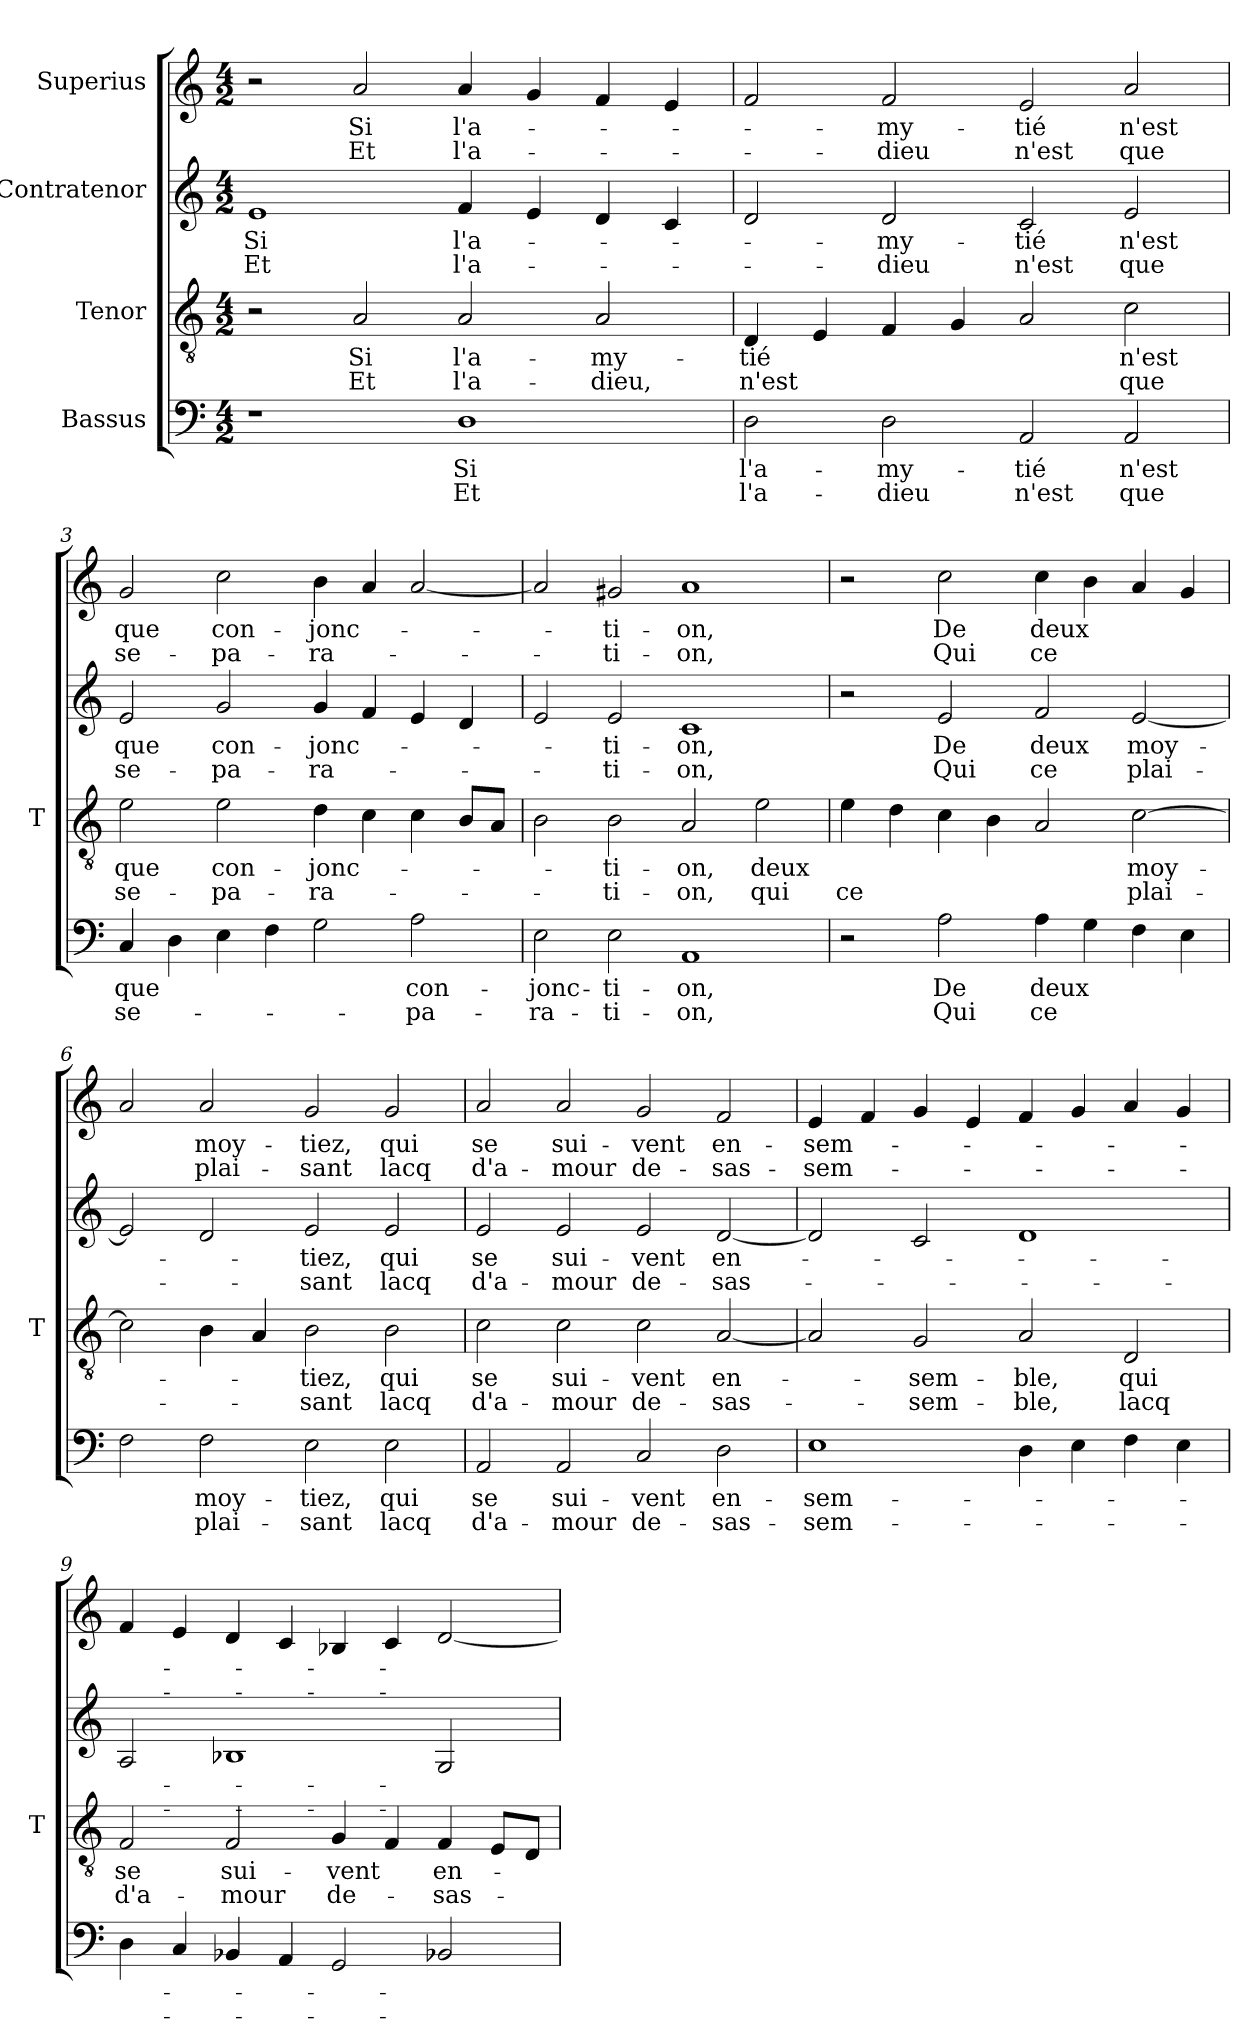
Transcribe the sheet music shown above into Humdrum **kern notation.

**kern	**text	**text	**kern	**text	**text	**kern	**text	**text	**kern	**text	**text
*part4	*part4	*part4	*part3	*part3	*part3	*part2	*part2	*part2	*part1	*part1	*part1
*staff4	*staff4	*staff4	*staff3	*staff3	*staff3	*staff2	*staff2	*staff2	*staff1	*staff1	*staff1
*I"Bassus	*	*	*I"Tenor	*	*	*I"Contratenor	*	*	*I"Superius	*	*
*	*	*	*I'T	*	*	*	*	*	*	*	*
*clefF4	*	*	*clefGv2	*	*	*clefG2	*	*	*clefG2	*	*
*k[]	*	*	*k[]	*	*	*k[]	*	*	*k[]	*	*
*M4/2	*	*	*M4/2	*	*	*M4/2	*	*	*M4/2	*	*
=1	=1	=1	=1	=1	=1	=1	=1	=1	=1	=1	=1
1r	.	.	2r	.	.	1e	-Si	-Et	2r	.	.
.	.	.	2A	-Si	-Et	.	.	.	2a	-Si	-Et
1D	-Si	-Et	2A	l'a-	l'a-	4f	l'a-	l'a-	4a	l'a-	l'a-
.	.	.	.	.	.	4e	.	.	4g	.	.
.	.	.	2A	my-	-dieu,	4d	.	.	4f	.	.
.	.	.	.	.	.	4c	.	.	4e	.	.
=2	=2	=2	=2	=2	=2	=2	=2	=2	=2	=2	=2
2D	l'a-	l'a-	4D	-tié	-n'est	2d	.	.	2f	.	.
.	.	.	4E	.	.	.	.	.	.	.	.
2D	my-	-dieu	4F	.	.	2d	my-	-dieu	2f	my-	-dieu
.	.	.	4G	.	.	.	.	.	.	.	.
2AA	-tié	-n'est	2A	.	.	2c	-tié	-n'est	2e	-tié	-n'est
2AA	-n'est	-que	2c	-n'est	-que	2e	-n'est	-que	2a	-n'est	-que
=3	=3	=3	=3	=3	=3	=3	=3	=3	=3	=3	=3
4C	-que	se-	2e	-que	se-	2e	-que	se-	2g	-que	se-
4D	.	.	.	.	.	.	.	.	.	.	.
4E	.	.	2e	con-	pa-	2g	con-	pa-	2cc	con-	pa-
4F	.	.	.	.	.	.	.	.	.	.	.
2G	.	.	4d	jonc-	ra-	4g	jonc-	ra-	4b	jonc-	ra-
.	.	.	4c	.	.	4f	.	.	4a	.	.
2A	con-	pa-	4c	.	.	4e	.	.	[2a	.	.
.	.	.	8BL	.	.	4d	.	.	.	.	.
.	.	.	8AJ	.	.	.	.	.	.	.	.
=4	=4	=4	=4	=4	=4	=4	=4	=4	=4	=4	=4
2E	jonc-	ra-	2B	.	.	2e	.	.	2a]	.	.
2E	ti-	ti-	2B	ti-	ti-	2e	ti-	ti-	2g#X	ti-	ti-
1AA	-on,	-on,	2A	-on,	-on,	1c	-on,	-on,	1a	-on,	-on,
.	.	.	2e	-deux	-qui	.	.	.	.	.	.
=5	=5	=5	=5	=5	=5	=5	=5	=5	=5	=5	=5
2r	.	.	4e	.	-ce	2r	.	.	2r	.	.
.	.	.	4d	.	.	.	.	.	.	.	.
2A	-De	-Qui	4c	.	.	2e	-De	-Qui	2cc	-De	-Qui
.	.	.	4B	.	.	.	.	.	.	.	.
4A	-deux	-ce	2A	.	.	2f	-deux	-ce	4cc	-deux	-ce
4G	.	.	.	.	.	.	.	.	4b	.	.
4F	.	.	[2c	moy-	plai-	[2e	moy-	plai-	4a	.	.
4E	.	.	.	.	.	.	.	.	4g	.	.
=6	=6	=6	=6	=6	=6	=6	=6	=6	=6	=6	=6
2F	.	.	2c]	.	.	2e]	.	.	2a	.	.
2F	moy-	plai-	4B	.	.	2d	.	.	2a	moy-	plai-
.	.	.	4A	.	.	.	.	.	.	.	.
2E	-tiez,	-sant	2B	-tiez,	-sant	2e	-tiez,	-sant	2g	-tiez,	-sant
2E	-qui	-lacq	2B	-qui	-lacq	2e	-qui	-lacq	2g	-qui	-lacq
=7	=7	=7	=7	=7	=7	=7	=7	=7	=7	=7	=7
2AA	-se	d'a-	2c	-se	d'a-	2e	-se	d'a-	2a	-se	d'a-
2AA	sui-	-mour	2c	sui-	-mour	2e	sui-	-mour	2a	sui-	-mour
2C	-vent	de-	2c	-vent	de-	2e	-vent	de-	2g	-vent	de-
2D	en-	sas-	[2A	en-	sas-	[2d	en-	sas-	2f	en-	sas-
=8	=8	=8	=8	=8	=8	=8	=8	=8	=8	=8	=8
1E	sem-	sem-	2A]	.	.	2d]	.	.	4e	sem-	sem-
.	.	.	.	.	.	.	.	.	4f	.	.
.	.	.	2G	sem-	sem-	2c	.	.	4g	.	.
.	.	.	.	.	.	.	.	.	4e	.	.
4D	.	.	2A	-ble,	-ble,	1d	.	.	4f	.	.
4E	.	.	.	.	.	.	.	.	4g	.	.
4F	.	.	2D	-qui	-lacq	.	.	.	4a	.	.
4E	.	.	.	.	.	.	.	.	4g	.	.
=9	=9	=9	=9	=9	=9	=9	=9	=9	=9	=9	=9
4D	.	.	2F	-se	d'a-	2A	.	.	4f	.	.
4C	.	.	.	.	.	.	.	.	4e	.	.
4BB-X	.	.	2F	sui-	-mour	1B-X	.	.	4d	.	.
4AA	.	.	.	.	.	.	.	.	4c	.	.
2GG	.	.	4G	-vent	de-	.	.	.	4B-X	.	.
.	.	.	4F	.	.	.	.	.	4c	.	.
2BB-X	.	.	4F	en-	sas-	2G	.	.	[2d	.	.
.	.	.	8EL	.	.	.	.	.	.	.	.
.	.	.	8DJ	.	.	.	.	.	.	.	.
=	=	=	=	=	=	=	=	=	=	=	=
*-	*-	*-	*-	*-	*-	*-	*-	*-	*-	*-	*-
